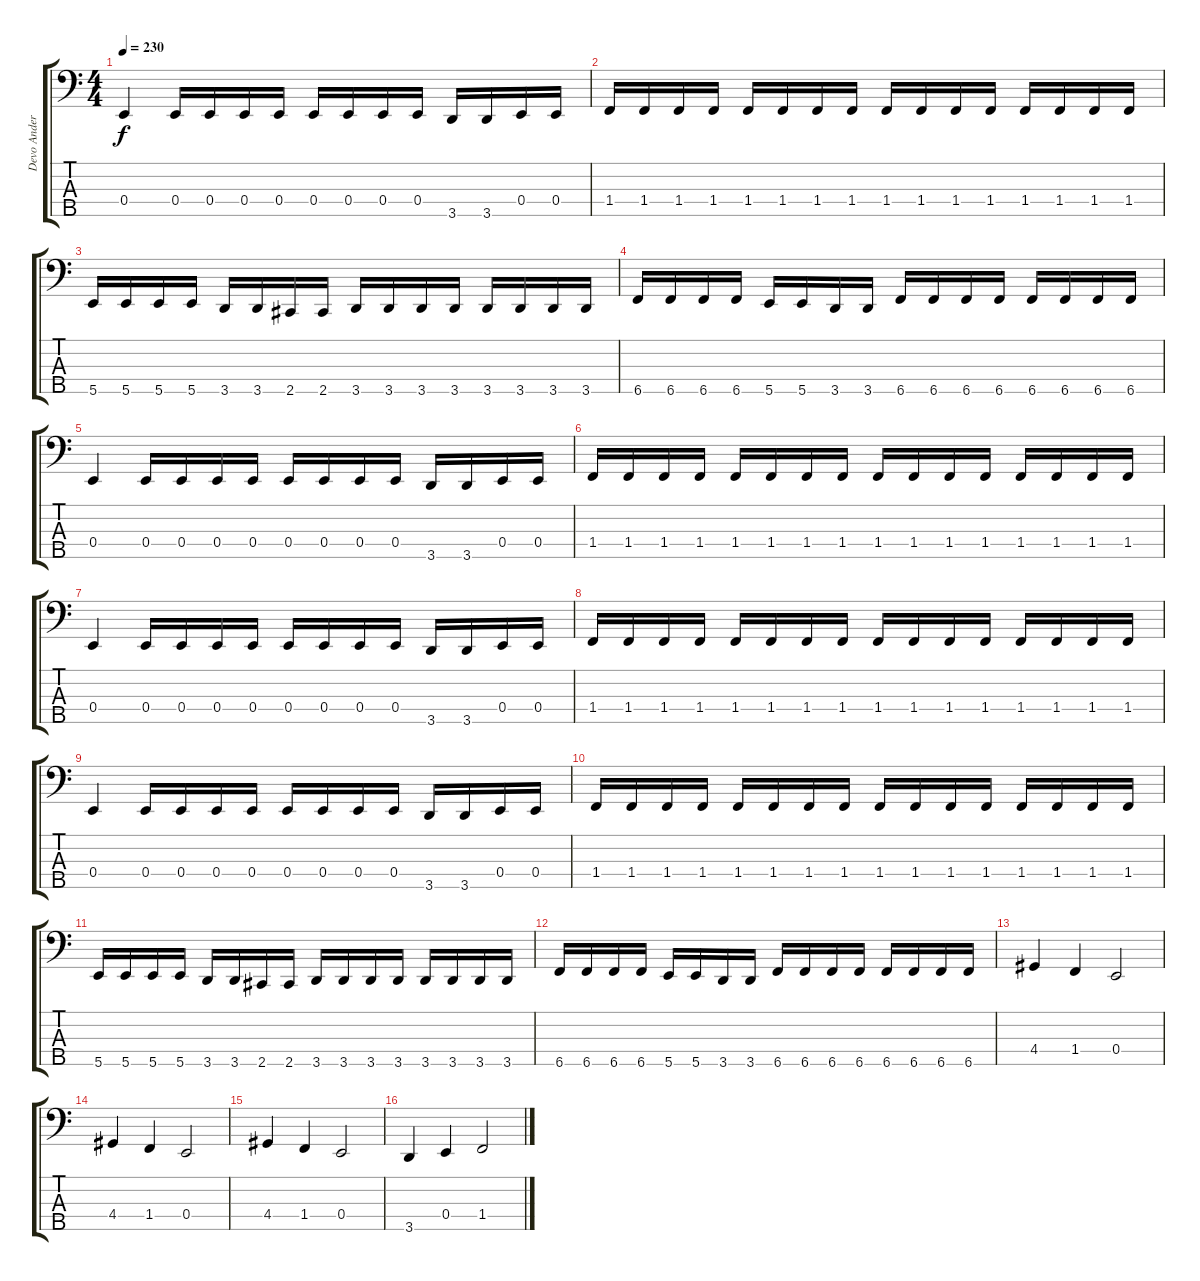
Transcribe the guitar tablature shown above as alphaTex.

\track ("Devo Andersson" "Devo Ander") {instrument acousticguitarnylon}
\staff {score tabs}
\tuning (G2 D2 A1 E1 B0) {hide}
\ts (4 4)
\tempo 230
\clef f4
\ks c
0.4.4{dy f} 0.4.16 0.4.16 0.4.16 0.4.16 0.4.16 0.4.16 0.4.16 0.4.16 3.5.16 3.5.16 0.4.16 0.4.16 |
1.4.16 1.4.16 1.4.16 1.4.16 1.4.16 1.4.16 1.4.16 1.4.16 1.4.16 1.4.16 1.4.16 1.4.16 1.4.16 1.4.16 1.4.16 1.4.16 |
5.5.16 5.5.16 5.5.16 5.5.16 3.5.16 3.5.16 2.5.16 2.5.16 3.5.16 3.5.16 3.5.16 3.5.16 3.5.16 3.5.16 3.5.16 3.5.16 |
6.5.16 6.5.16 6.5.16 6.5.16 5.5.16 5.5.16 3.5.16 3.5.16 6.5.16 6.5.16 6.5.16 6.5.16 6.5.16 6.5.16 6.5.16 6.5.16 |
0.4.4 0.4.16 0.4.16 0.4.16 0.4.16 0.4.16 0.4.16 0.4.16 0.4.16 3.5.16 3.5.16 0.4.16 0.4.16 |
1.4.16 1.4.16 1.4.16 1.4.16 1.4.16 1.4.16 1.4.16 1.4.16 1.4.16 1.4.16 1.4.16 1.4.16 1.4.16 1.4.16 1.4.16 1.4.16 |
0.4.4 0.4.16 0.4.16 0.4.16 0.4.16 0.4.16 0.4.16 0.4.16 0.4.16 3.5.16 3.5.16 0.4.16 0.4.16 |
1.4.16 1.4.16 1.4.16 1.4.16 1.4.16 1.4.16 1.4.16 1.4.16 1.4.16 1.4.16 1.4.16 1.4.16 1.4.16 1.4.16 1.4.16 1.4.16 |
0.4.4 0.4.16 0.4.16 0.4.16 0.4.16 0.4.16 0.4.16 0.4.16 0.4.16 3.5.16 3.5.16 0.4.16 0.4.16 |
1.4.16 1.4.16 1.4.16 1.4.16 1.4.16 1.4.16 1.4.16 1.4.16 1.4.16 1.4.16 1.4.16 1.4.16 1.4.16 1.4.16 1.4.16 1.4.16 |
5.5.16 5.5.16 5.5.16 5.5.16 3.5.16 3.5.16 2.5.16 2.5.16 3.5.16 3.5.16 3.5.16 3.5.16 3.5.16 3.5.16 3.5.16 3.5.16 |
6.5.16 6.5.16 6.5.16 6.5.16 5.5.16 5.5.16 3.5.16 3.5.16 6.5.16 6.5.16 6.5.16 6.5.16 6.5.16 6.5.16 6.5.16 6.5.16 |
4.4.4 1.4.4 0.4.2 |
4.4.4 1.4.4 0.4.2 |
4.4.4 1.4.4 0.4.2 |
3.5.4 0.4.4 1.4.2
